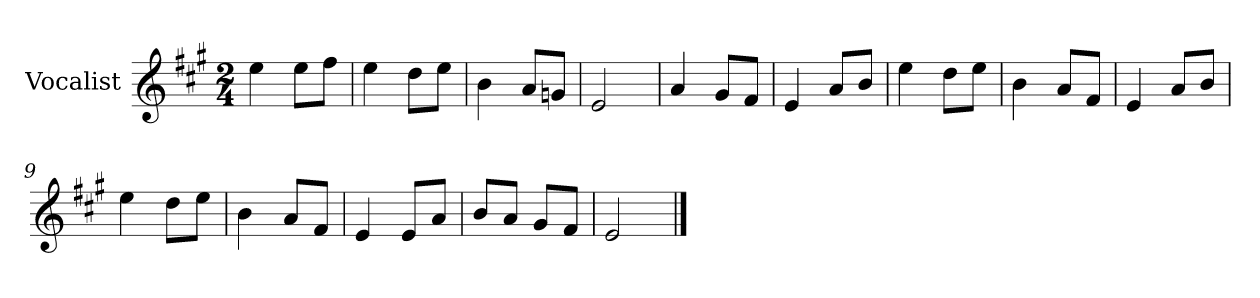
**kern
*part1
*staff1
*I"Vocalist
*k[f#c#g#]
*A:
*M2/4
=
4ee
8eeL
8ff#J
=1
4ee
8ddL
8eeJ
=2
4b
8aL
8gnJ
=3
2e
=4
4a
8g#L
8f#J
=5
4e
8aL
8bJ
=6
4ee
8ddL
8eeJ
=7
4b
8aL
8f#J
=8
4e
8aL
8bJ
=9
4ee
8ddL
8eeJ
=10
4b
8aL
8f#J
=11
4e
8eL
8aJ
=12
8bL
8aJ
8g#L
8f#J
=13
2e
==
*-
